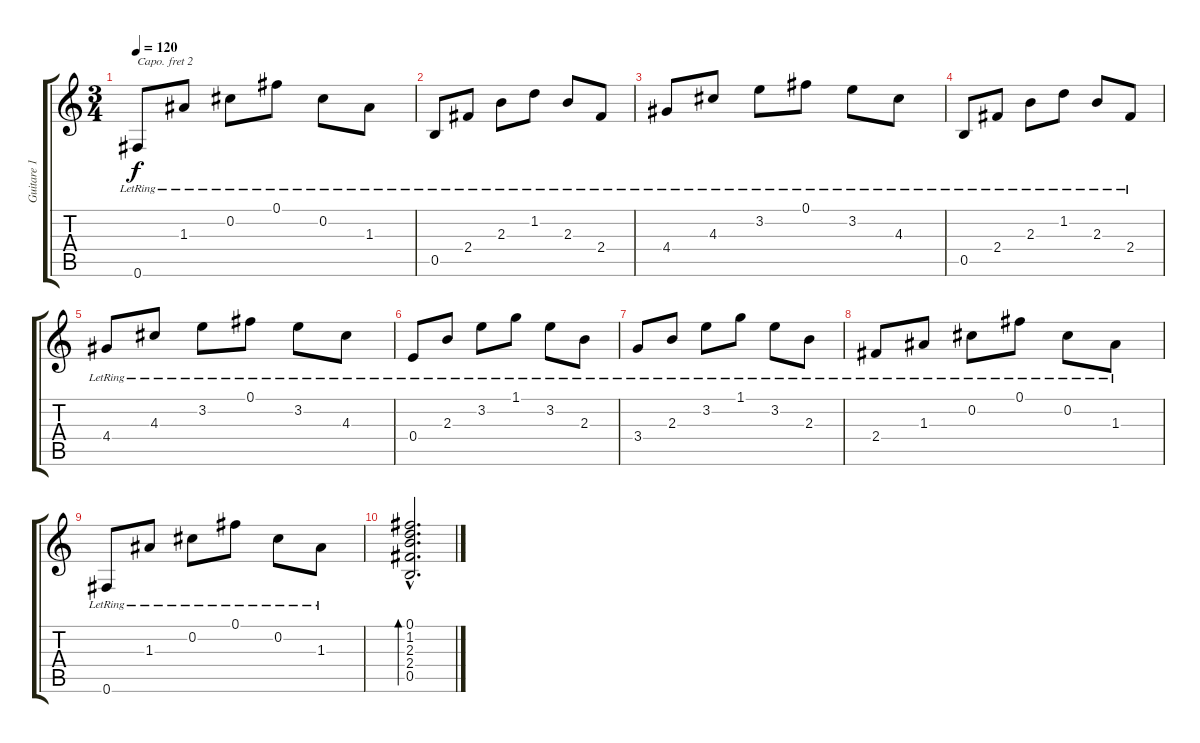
\track ("Guitare 1" "Guitare 1") {instrument acousticguitarsteel}
\staff {score tabs}
\capo 2
\tuning (E4 B3 G3 D3 A2 E2) {hide}
\ts (3 4)
\tempo 120
\clef g2
\ks c
0.6{lr}.8{dy f} 1.3{lr}.8 0.2{lr}.8 0.1{lr}.8 0.2{lr}.8 1.3{lr}.8 |
0.5{lr}.8 2.4{lr}.8 2.3{lr}.8 1.2{lr}.8 2.3{lr}.8 2.4{lr}.8 |
4.4{lr}.8 4.3{lr}.8 3.2{lr}.8 0.1{lr}.8 3.2{lr}.8 4.3{lr}.8 |
0.5{lr}.8 2.4{lr}.8 2.3{lr}.8 1.2{lr}.8 2.3{lr}.8 2.4{lr}.8 |
4.4{lr}.8 4.3{lr}.8 3.2{lr}.8 0.1{lr}.8 3.2{lr}.8 4.3{lr}.8 |
0.4{lr}.8 2.3{lr}.8 3.2{lr}.8 1.1{lr}.8 3.2{lr}.8 2.3{lr}.8 |
3.4{lr}.8 2.3{lr}.8 3.2{lr}.8 1.1{lr}.8 3.2{lr}.8 2.3{lr}.8 |
2.4{lr}.8 1.3{lr}.8 0.2{lr}.8 0.1{lr}.8 0.2{lr}.8 1.3{lr}.8 |
0.6{lr}.8 1.3{lr}.8 0.2{lr}.8 0.1{lr}.8 0.2{lr}.8 1.3{lr}.8 |
(0.1{hac} 1.2{hac} 2.3{hac} 2.4{hac} 0.5{hac}).2{d bd 120}
